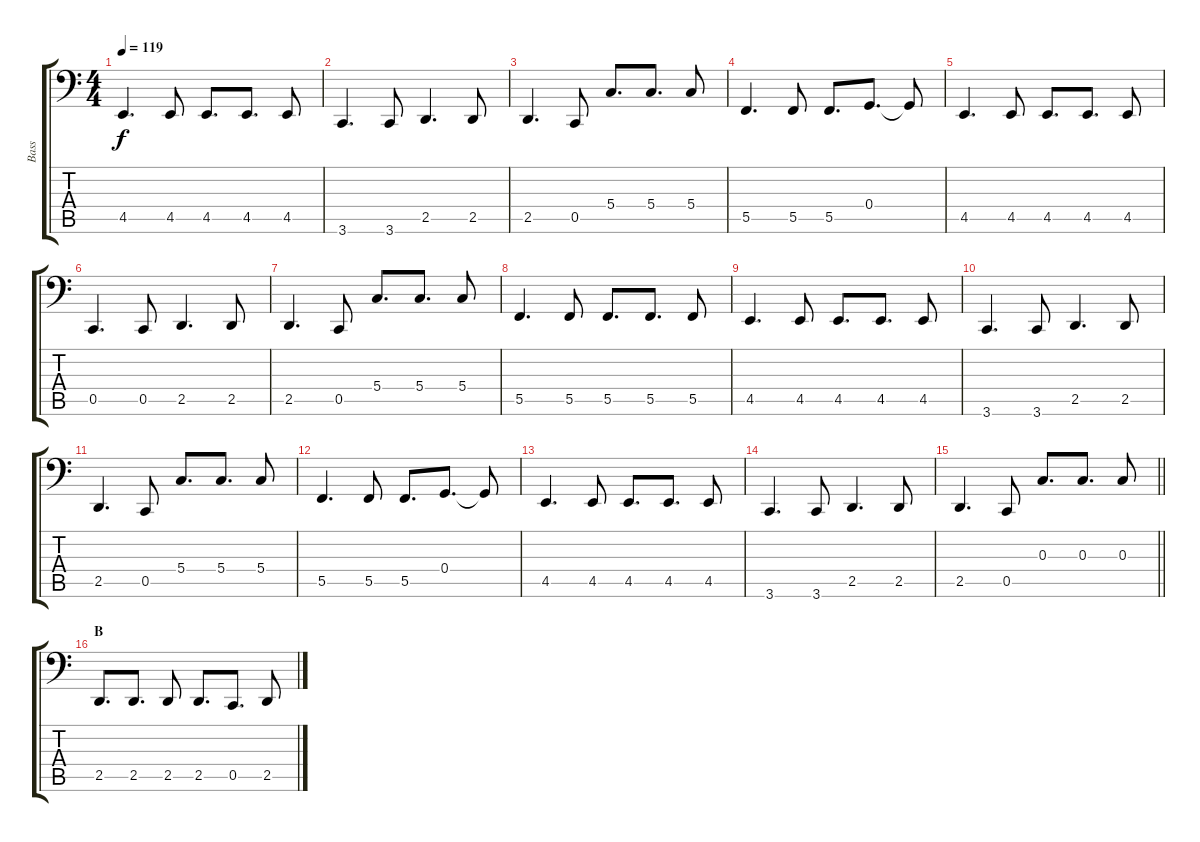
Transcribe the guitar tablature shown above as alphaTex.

\track ("Bass" "Bass") {instrument electricbasspick}
\staff {score tabs}
\tuning (Bb2 F2 C2 G1 C1 A0) {hide}
\ts (4 4)
\tempo 119
\clef f4
\ks c
4.5.4{d dy f} 4.5.8 4.5.8{d} 4.5.8{d} 4.5.8 |
3.6.4{d} 3.6.8 2.5.4{d} 2.5.8 |
2.5.4{d} 0.5.8 5.4.8{d} 5.4.8{d} 5.4.8 |
5.5.4{d} 5.5.8 5.5.8{d} 0.4.8{d} 0.4{t}.8 |
4.5.4{d} 4.5.8 4.5.8{d} 4.5.8{d} 4.5.8 |
0.5.4{d} 0.5.8 2.5.4{d} 2.5.8 |
2.5.4{d} 0.5.8 5.4.8{d} 5.4.8{d} 5.4.8 |
5.5.4{d} 5.5.8 5.5.8{d} 5.5.8{d} 5.5.8 |
4.5.4{d} 4.5.8 4.5.8{d} 4.5.8{d} 4.5.8 |
3.6.4{d} 3.6.8 2.5.4{d} 2.5.8 |
2.5.4{d} 0.5.8 5.4.8{d} 5.4.8{d} 5.4.8 |
5.5.4{d} 5.5.8 5.5.8{d} 0.4.8{d} 0.4{t}.8 |
4.5.4{d} 4.5.8 4.5.8{d} 4.5.8{d} 4.5.8 |
3.6.4{d} 3.6.8 2.5.4{d} 2.5.8 |
\barLineRight lightlight
2.5.4{d} 0.5.8 0.3.8{d} 0.3.8{d} 0.3.8 |
\section ("" "B")
2.5.8{d} 2.5.8{d} 2.5.8 2.5.8{d} 0.5.8{d} 2.5.8
